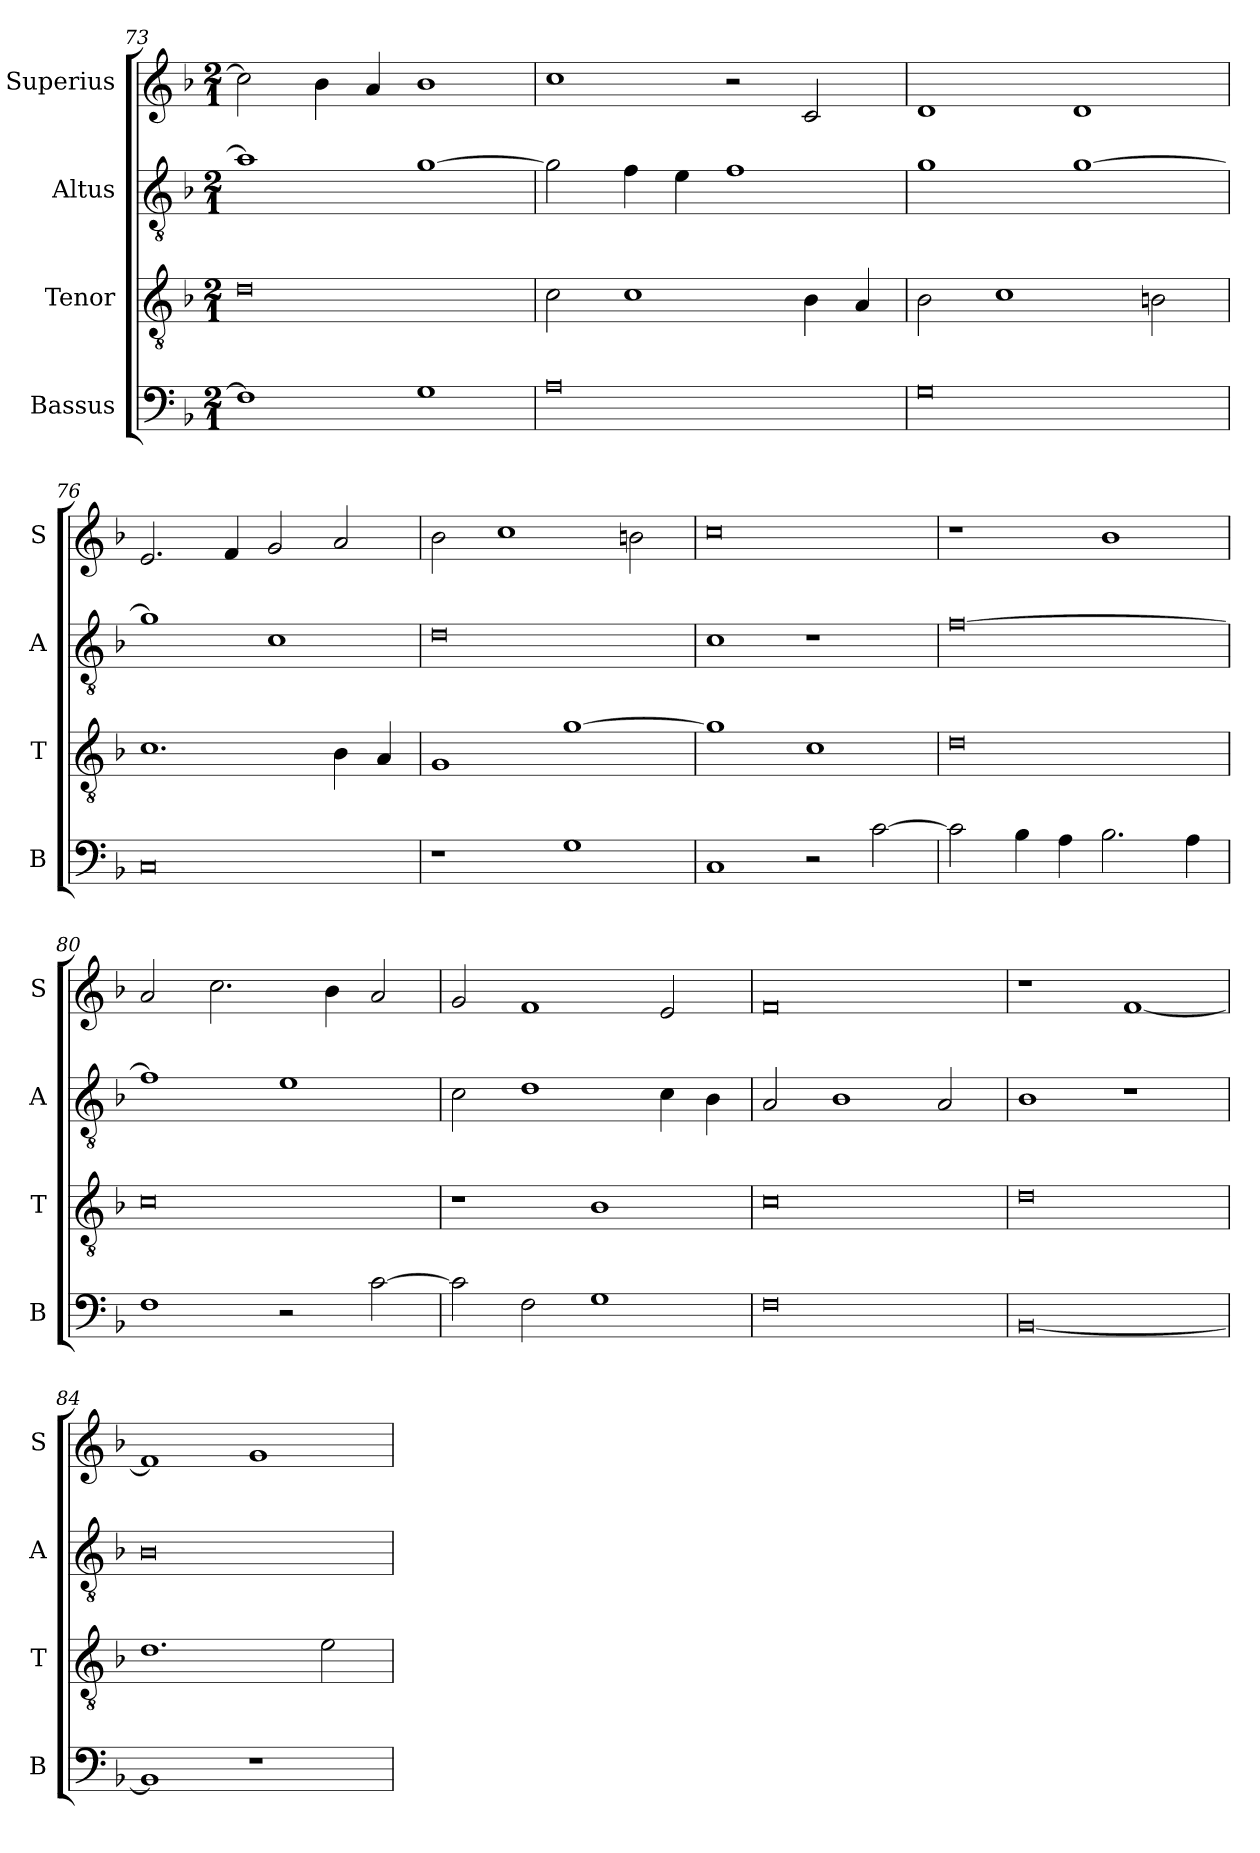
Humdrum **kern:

**kern	**kern	**kern	**kern
*part4	*part3	*part2	*part1
*staff4	*staff3	*staff2	*staff1
*I"Bassus	*I"Tenor	*I"Altus	*I"Superius
*I'B	*I'T	*I'A	*I'S
*clefF4	*clefGv2	*clefGv2	*clefG2
*k[b-]	*k[b-]	*k[b-]	*k[b-]
*M2/1	*M2/1	*M2/1	*M2/1
=73	=73	=73	=73
1F]	0d	1a]	2cc\]
.	.	.	4b-\
.	.	.	4a/
1G	.	[1g	1b-
=74	=74	=74	=74
0A	2c\	2g\]	1cc
.	1c	4f\	.
.	.	4e\	.
.	.	1f	2r
.	4B-\	.	2c/
.	4A/	.	.
=75	=75	=75	=75
0G	2B-\	1g	1d
.	1c	.	.
.	.	[1g	1d
.	2Bn\	.	.
=76	=76	=76	=76
0C	1.c	1g]	2.e/
.	.	.	4f/
.	.	1c	2g/
.	4B-\	.	2a/
.	4A/	.	.
=77	=77	=77	=77
1r	1G	0d	2b-\
.	.	.	1cc
1G	[1g	.	.
.	.	.	2bn\
=78	=78	=78	=78
1C	1g]	1c	0cc
2r	1c	1r	.
[2c\	.	.	.
=79	=79	=79	=79
2c\]	0d	[0f	1r
4B-\	.	.	.
4A\	.	.	.
2.B-\	.	.	1b-
4A\	.	.	.
=80	=80	=80	=80
1F	0c	1f]	2a/
.	.	.	2.cc\
2r	.	1e	.
.	.	.	4b-\
[2c\	.	.	2a/
=81	=81	=81	=81
2c\]	1r	2c\	2g/
2F\	.	1d	1f
1G	1B-	.	.
.	.	4c\	2e/
.	.	4B-\	.
=82	=82	=82	=82
0F	0c	2A/	0f
.	.	1B-	.
.	.	2A/	.
=83	=83	=83	=83
[0BB-	0d	1B-	1r
.	.	1r	[1f
=84	=84	=84	=84
1BB-]	1.d	0B-	1f]
1r	.	.	1g
.	2e\	.	.
=	=	=	=
*-	*-	*-	*-
